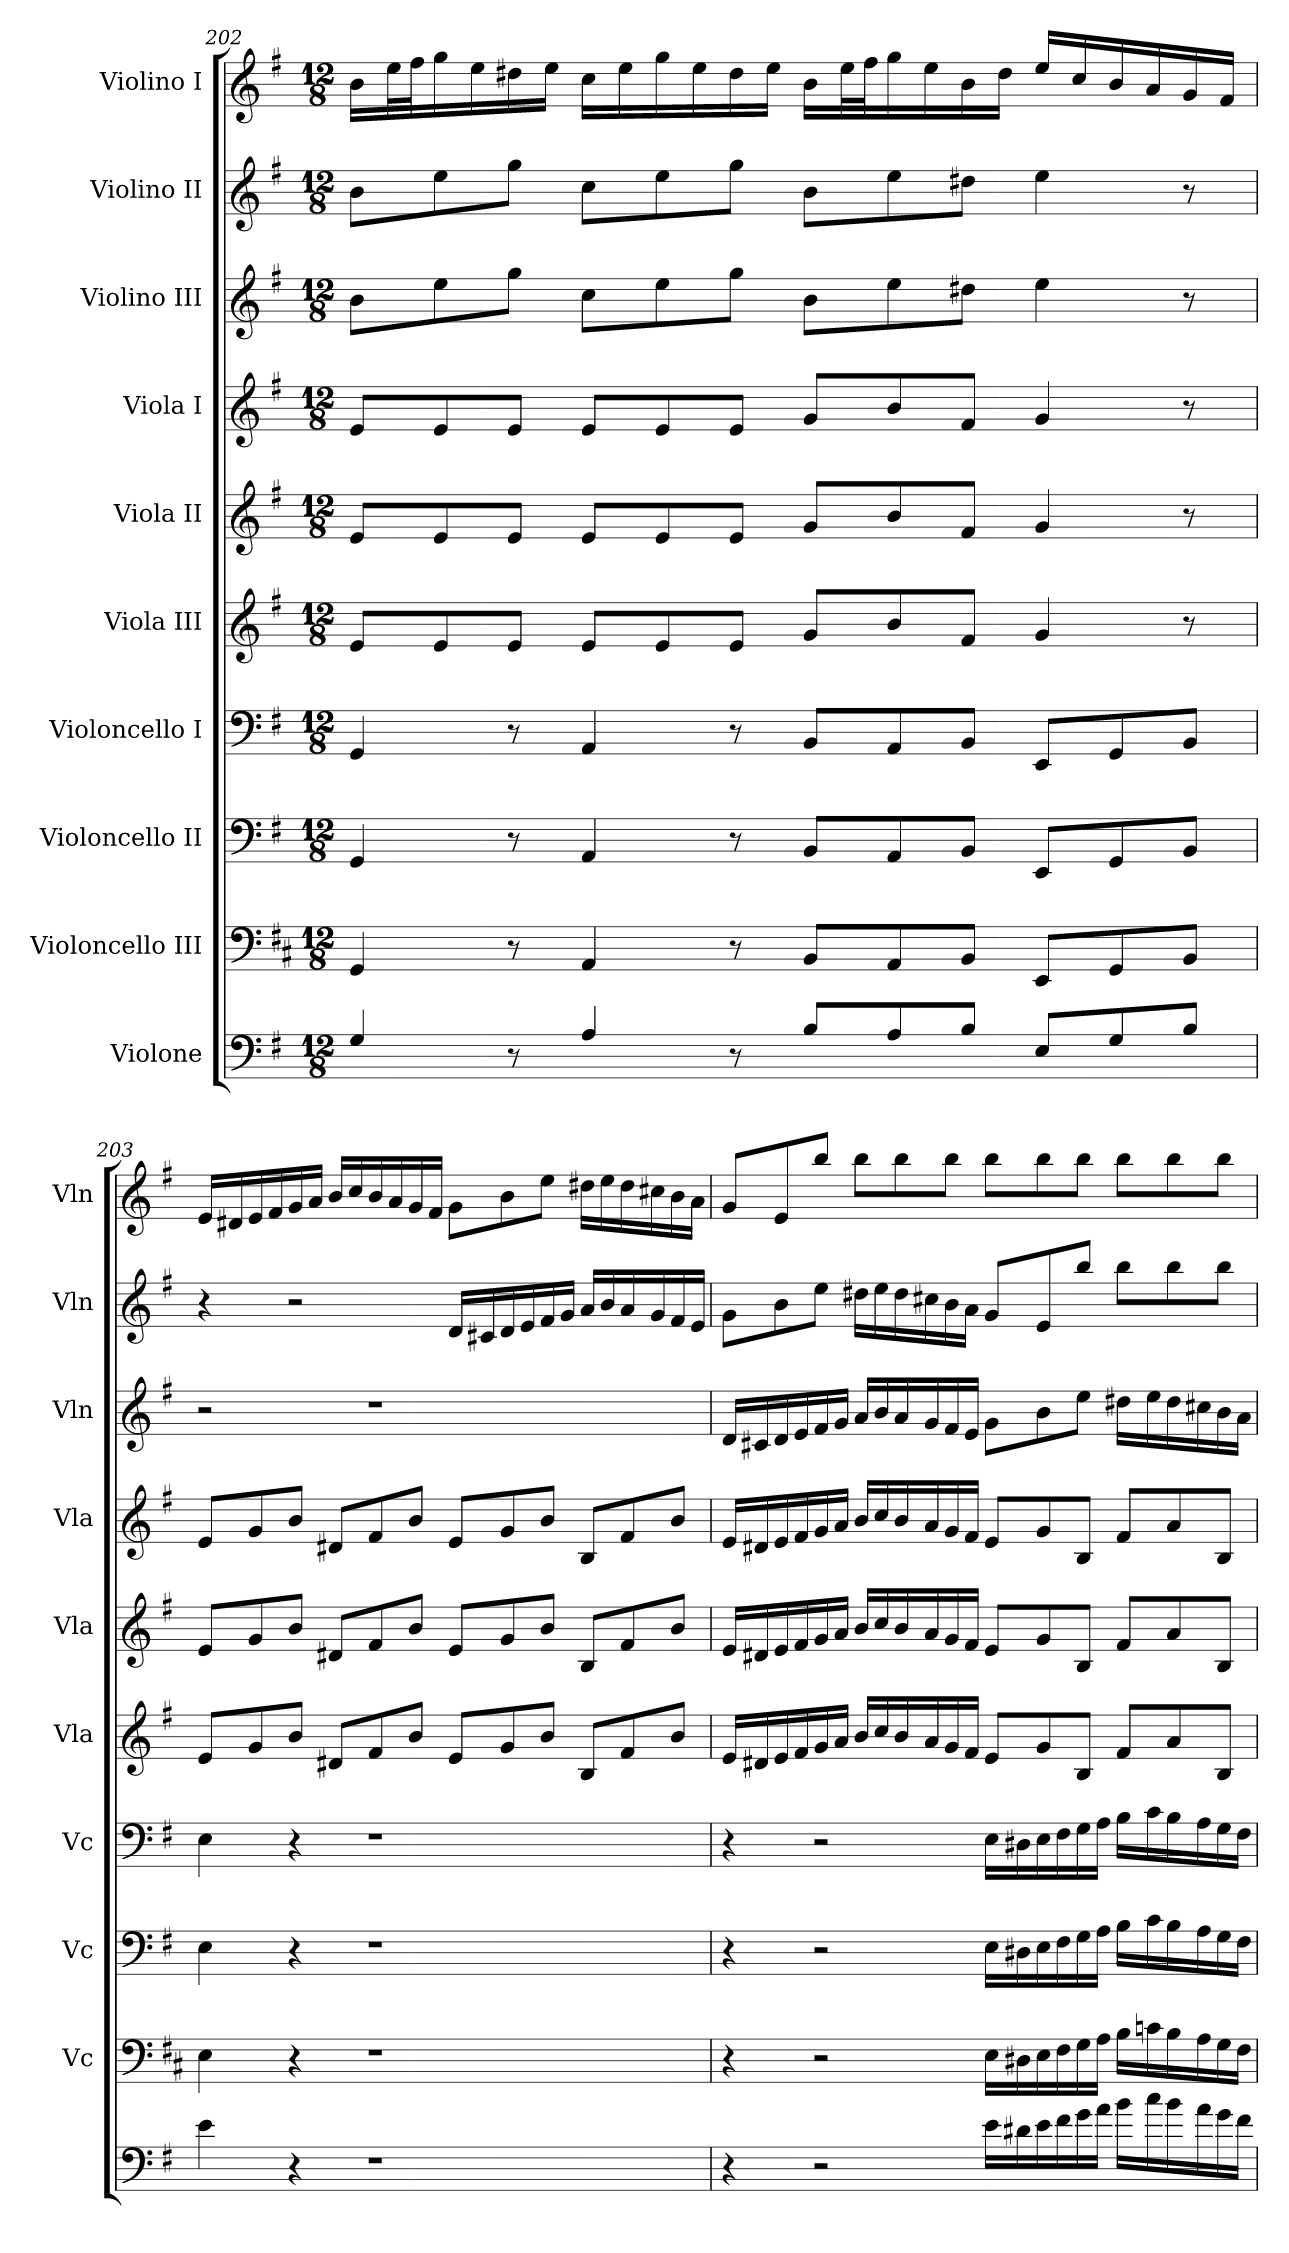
**kern	**kern	**kern	**kern	**kern	**kern	**kern	**kern	**kern	**kern
*part10	*part9	*part8	*part7	*part6	*part5	*part4	*part3	*part2	*part1
*staff10	*staff9	*staff8	*staff7	*staff6	*staff5	*staff4	*staff3	*staff2	*staff1
*I"Violone	*I"Violoncello III	*I"Violoncello  II	*I"Violoncello   I	*I"Viola       III	*I"Viola        II	*I"Viola         I	*I"Violino     III	*I"Violino      II	*I"Violino       I
*	*I'Vc	*I'Vc	*I'Vc	*I'Vla	*I'Vla	*I'Vla	*I'Vln	*I'Vln	*I'Vln
!!LO:PB:g=z
*clefF4	*clefF4	*clefF4	*clefF4	*clefG2	*clefG2	*clefG2	*clefG2	*clefG2	*clefG2
*ITrd7c12	*	*	*	*	*	*	*	*	*
*k[f#]	*k[f#c#]	*k[f#]	*k[f#]	*k[f#]	*k[f#]	*k[f#]	*k[f#]	*k[f#]	*k[f#]
*G:	*D:	*G:	*G:	*G:	*G:	*G:	*G:	*G:	*G:
*M12/8	*M12/8	*M12/8	*M12/8	*M12/8	*M12/8	*M12/8	*M12/8	*M12/8	*M12/8
=202	=202	=202	=202	=202	=202	=202	=202	=202	=202
4GG/	4GG/	4GG/	4GG/	8e/L	8e/L	8e/L	8b\L	8b\L	16b\LL
.	.	.	.	.	.	.	.	.	32ee\L
.	.	.	.	.	.	.	.	.	32ff#\J
.	.	.	.	8e/	8e/	8e/	8ee\	8ee\	16gg\
.	.	.	.	.	.	.	.	.	16ee\
8r	8r	8r	8r	8e/J	8e/J	8e/J	8gg\J	8gg\J	16dd#X\
.	.	.	.	.	.	.	.	.	16ee\JJ
4AA/	4AA/	4AA/	4AA/	8e/L	8e/L	8e/L	8cc\L	8cc\L	16cc\LL
.	.	.	.	.	.	.	.	.	16ee\
.	.	.	.	8e/	8e/	8e/	8ee\	8ee\	16gg\
.	.	.	.	.	.	.	.	.	16ee\
8r	8r	8r	8r	8e/J	8e/J	8e/J	8gg\J	8gg\J	16dd#\
.	.	.	.	.	.	.	.	.	16ee\JJ
8BB/L	8BB/L	8BB/L	8BB/L	8g/L	8g/L	8g/L	8b\L	8b\L	16b\LL
.	.	.	.	.	.	.	.	.	32ee\L
.	.	.	.	.	.	.	.	.	32ff#\J
8AA/	8AA/	8AA/	8AA/	8b/	8b/	8b/	8ee\	8ee\	16gg\
.	.	.	.	.	.	.	.	.	16ee\
8BB/J	8BB/J	8BB/J	8BB/J	8f#/J	8f#/J	8f#/J	8dd#X\J	8dd#X\J	16b\
.	.	.	.	.	.	.	.	.	16dd#\JJ
8EE/L	8EE/L	8EE/L	8EE/L	4g/	4g/	4g/	4ee\	4ee\	16ee/LL
.	.	.	.	.	.	.	.	.	16cc/
8GG/	8GG/	8GG/	8GG/	.	.	.	.	.	16b/
.	.	.	.	.	.	.	.	.	16a/
8BB/J	8BB/J	8BB/J	8BB/J	8r	8r	8r	8r	8r	16g/
.	.	.	.	.	.	.	.	.	16f#/JJ
!!LO:PB:g=z
=203	=203	=203	=203	=203	=203	=203	=203	=203	=203
4E\	4E\	4E\	4E\	8e/L	8e/L	8e/L	2r	4r	16e/LL
.	.	.	.	.	.	.	.	.	16d#X/
.	.	.	.	8g/	8g/	8g/	.	.	16e/
.	.	.	.	.	.	.	.	.	16f#/
4r	4r	4r	4r	8b/J	8b/J	8b/J	.	2r	16g/
.	.	.	.	.	.	.	.	.	16a/JJ
.	.	.	.	8d#X/L	8d#X/L	8d#X/L	.	.	16b/LL
.	.	.	.	.	.	.	.	.	16cc/
1r	1r	1r	1r	8f#/	8f#/	8f#/	1r	.	16b/
.	.	.	.	.	.	.	.	.	16a/
.	.	.	.	8b/J	8b/J	8b/J	.	.	16g/
.	.	.	.	.	.	.	.	.	16f#/JJ
.	.	.	.	8e/L	8e/L	8e/L	.	16d/LL	8g\L
.	.	.	.	.	.	.	.	16c#X/	.
.	.	.	.	8g/	8g/	8g/	.	16d/	8b\
.	.	.	.	.	.	.	.	16e/	.
.	.	.	.	8b/J	8b/J	8b/J	.	16f#/	8ee\J
.	.	.	.	.	.	.	.	16g/JJ	.
.	.	.	.	8B/L	8B/L	8B/L	.	16a/LL	16dd#X\LL
.	.	.	.	.	.	.	.	16b/	16ee\
.	.	.	.	8f#/	8f#/	8f#/	.	16a/	16dd#\
.	.	.	.	.	.	.	.	16g/	16cc#X\
.	.	.	.	8b/J	8b/J	8b/J	.	16f#/	16b\
.	.	.	.	.	.	.	.	16e/JJ	16a\JJ
!!LO:PB:g=z
=204	=204	=204	=204	=204	=204	=204	=204	=204	=204
4r	4r	4r	4r	16e/LL	16e/LL	16e/LL	16d/LL	8g\L	8g/L
.	.	.	.	16d#X/	16d#X/	16d#X/	16c#X/	.	.
.	.	.	.	16e/	16e/	16e/	16d/	8b\	8e/
.	.	.	.	16f#/	16f#/	16f#/	16e/	.	.
2r	2r	2r	2r	16g/	16g/	16g/	16f#/	8ee\J	8bb/J
.	.	.	.	16a/JJ	16a/JJ	16a/JJ	16g/JJ	.	.
.	.	.	.	16b/LL	16b/LL	16b/LL	16a/LL	16dd#X\LL	8bb\L
.	.	.	.	16cc/	16cc/	16cc/	16b/	16ee\	.
.	.	.	.	16b/	16b/	16b/	16a/	16dd#\	8bb\
.	.	.	.	16a/	16a/	16a/	16g/	16cc#X\	.
.	.	.	.	16g/	16g/	16g/	16f#/	16b\	8bb\J
.	.	.	.	16f#/JJ	16f#/JJ	16f#/JJ	16e/JJ	16a\JJ	.
16E\LL	16E\LL	16E\LL	16E\LL	8e/L	8e/L	8e/L	8g\L	8g/L	8bb\L
16D#X\	16D#X\	16D#X\	16D#X\	.	.	.	.	.	.
16E\	16E\	16E\	16E\	8g/	8g/	8g/	8b\	8e/	8bb\
16F#\	16F#\	16F#\	16F#\	.	.	.	.	.	.
16G\	16G\	16G\	16G\	8B/J	8B/J	8B/J	8ee\J	8bb/J	8bb\J
16A\JJ	16A\JJ	16A\JJ	16A\JJ	.	.	.	.	.	.
16B\LL	16B\LL	16B\LL	16B\LL	8f#/L	8f#/L	8f#/L	16dd#X\LL	8bb\L	8bb\L
16c\	16cn\	16c\	16c\	.	.	.	16ee\	.	.
16B\	16B\	16B\	16B\	8a/	8a/	8a/	16dd#\	8bb\	8bb\
16A\	16A\	16A\	16A\	.	.	.	16cc#X\	.	.
16G\	16G\	16G\	16G\	8B/J	8B/J	8B/J	16b\	8bb\J	8bb\J
16F#\JJ	16F#\JJ	16F#\JJ	16F#\JJ	.	.	.	16a\JJ	.	.
=	=	=	=	=	=	=	=	=	=
*-	*-	*-	*-	*-	*-	*-	*-	*-	*-
